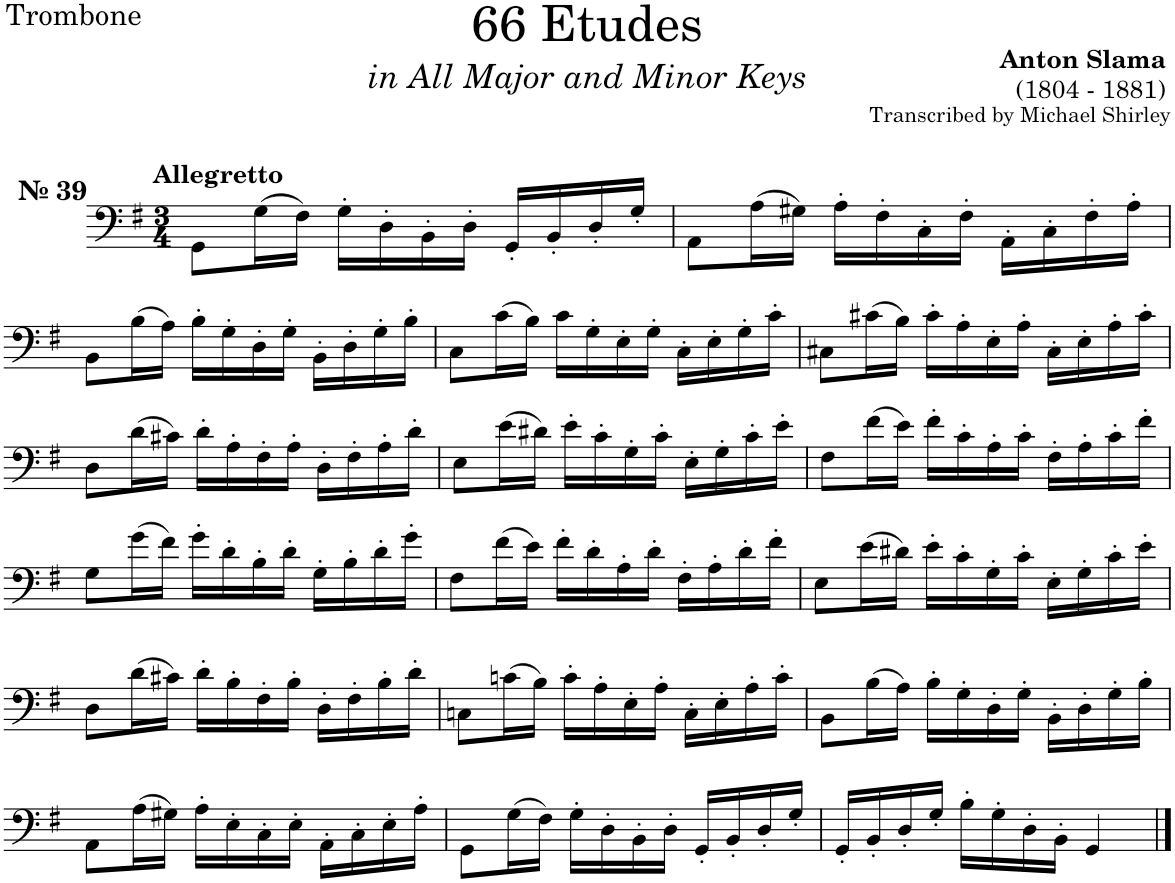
**kern
*part1
*staff1
*I"Trombone
*I'Tbn.
*clefF4
*k[f#]
*M3/4
=1
!LO:TX:a:B:t=№ 39
!LO:TX:a:B:t=Allegretto
8GG\L
(>16G\L
16F#\JJ)
16G'\LL
16D'\
16BB'\
16D'\JJ
16GG'/LL
16BB'/
16D'/
16G'/JJ
=2
8AA\L
(>16A\L
16G#X\JJ)
16A'\LL
16F#'\
16C'\
16F#'\JJ
16AA'\LL
16C'\
16F#'\
16A'\JJ
!!LO:LB:g=z
=3
8BB\L
(>16B\L
16A\JJ)
16B'\LL
16G'\
16D'\
16G'\JJ
16BB'\LL
16D'\
16G'\
16B'\JJ
=4
8C\L
(>16c\L
16B\JJ)
16c\LL
16G'\
16E'\
16G'\JJ
16C'\LL
16E'\
16G'\
16c'\JJ
=5
8C#X\L
(>16c#X\L
16B\JJ)
16c#'\LL
16A'\
16E'\
16A'\JJ
16C#'\LL
16E'\
16A'\
16c#'\JJ
!!LO:LB:g=z
=6
8D\L
(>16d\L
16c#X\JJ)
16d'\LL
16A'\
16F#'\
16A'\JJ
16D'\LL
16F#'\
16A'\
16d'\JJ
=7
8E\L
(>16e\L
16d#X\JJ)
16e'\LL
16c'\
16G'\
16c'\JJ
16E'\LL
16G'\
16c'\
16e'\JJ
=8
8F#\L
(>16f#\L
16e\JJ)
16f#'\LL
16c'\
16A'\
16c'\JJ
16F#'\LL
16A'\
16c'\
16f#'\JJ
!!LO:LB:g=z
=9
8G\L
(>16g\L
16f#\JJ)
16g'\LL
16d'\
16B'\
16d'\JJ
16G'\LL
16B'\
16d'\
16g'\JJ
=10
8F#\L
(>16f#\L
16e\JJ)
16f#'\LL
16d'\
16A'\
16d'\JJ
16F#'\LL
16A'\
16d'\
16f#'\JJ
=11
8E\L
(>16e\L
16d#X\JJ)
16e'\LL
16c'\
16G'\
16c'\JJ
16E'\LL
16G'\
16c'\
16e'\JJ
!!LO:LB:g=z
=12
8D\L
(>16d\L
16c#X\JJ)
16d'\LL
16B'\
16F#'\
16B'\JJ
16D'\LL
16F#'\
16B'\
16d'\JJ
=13
8Cn\L
(>16cn\L
16B\JJ)
16c'\LL
16A'\
16E'\
16A'\JJ
16C'\LL
16E'\
16A'\
16c'\JJ
=14
8BB\L
(16B\L
16A\JJ)
16B'\LL
16G'\
16D'\
16G'\JJ
16BB'\LL
16D'\
16G'\
16B'\JJ
!!LO:LB:g=z
=15
8AA\L
(>16A\L
16G#X\JJ)
16A'\LL
16E'\
16C'\
16E'\JJ
16AA'\LL
16C'\
16E'\
16A'\JJ
=16
8GG\L
(>16G\L
16F#\JJ)
16G'\LL
16D'\
16BB'\
16D'\JJ
16GG'/LL
16BB'/
16D'/
16G'/JJ
=17
16GG'/LL
16BB'/
16D'/
16G'/JJ
16B'\LL
16G'\
16D'\
16BB'\JJ
4GG/
==
*-
